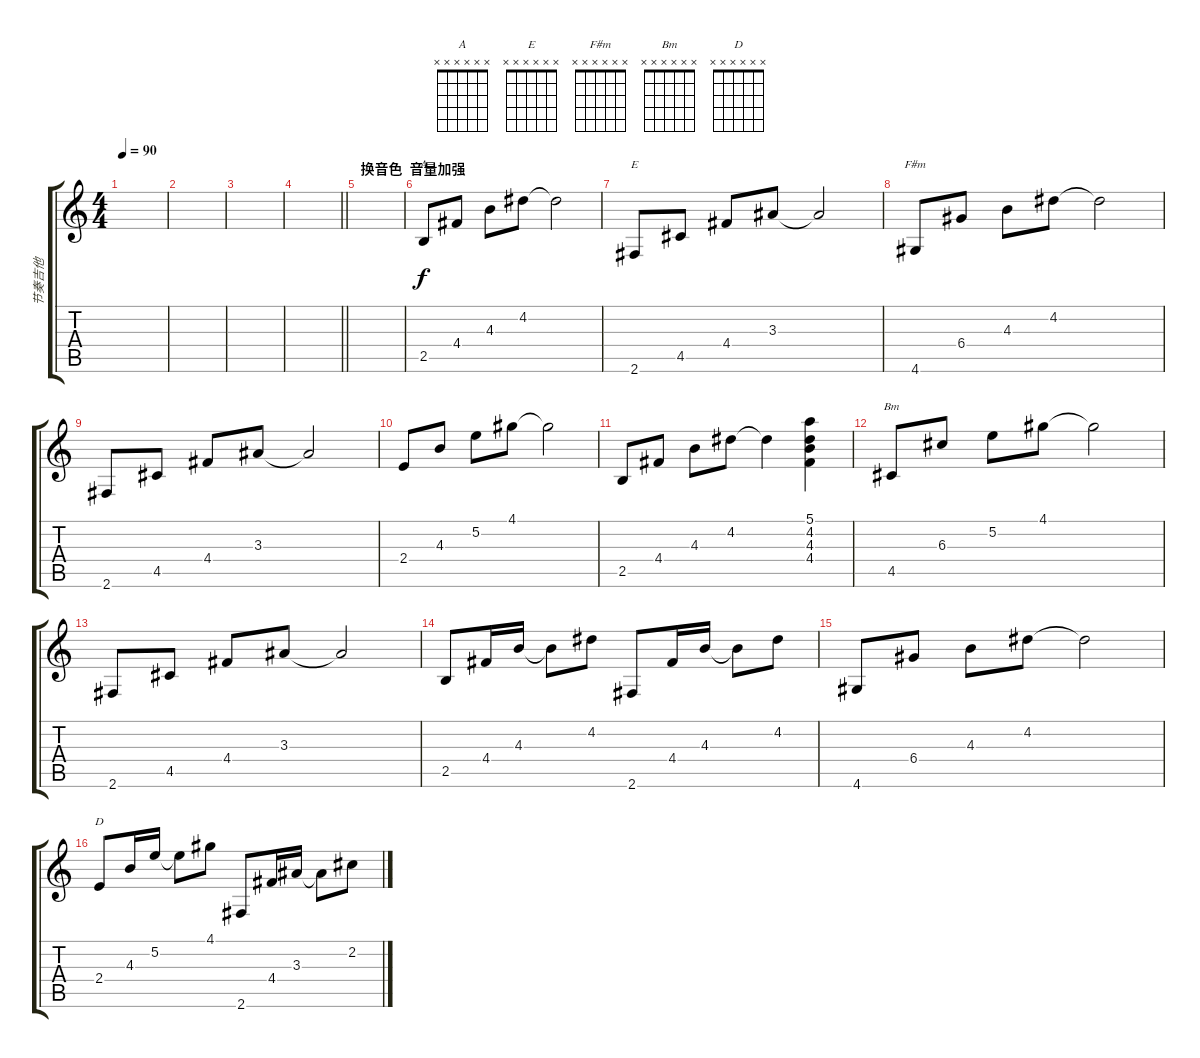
\track ("节奏吉他" "节奏吉他") {instrument acousticguitarsteel}
\staff {score tabs}
\tuning (E4 B3 G3 D3 A2 E2) {hide}
\chord ("A" x x x x x x)
\chord ("E" x x x x x x)
\chord ("F#m" x x x x x x)
\chord ("Bm" x x x x x x)
\chord ("D" x x x x x x)
\ts (4 4)
\tempo 90
\clef g2
\ks c
|
|
|
\barLineRight lightlight
|
\section ("" "换音色  音量加强")
|
2.5.8{ch "A"} 4.4.8 4.3.8 4.2.8 4.2{t}.2 |
2.6.8{ch "E"} 4.5.8 4.4.8 3.3.8 3.3{t}.2 |
4.6.8{ch "F#m"} 6.4.8 4.3.8 4.2.8 4.2{t}.2 |
2.6.8 4.5.8 4.4.8 3.3.8 3.3{t}.2 |
2.4.8 4.3.8 5.2.8 4.1.8 4.1{t}.2 |
2.5.8 4.4.8 4.3.8 4.2.8 4.2{t}.4 (5.1 4.2 4.3 4.4).4 |
4.5.8{ch "Bm"} 6.3.8 5.2.8 4.1.8 4.1{t}.2 |
2.6.8 4.5.8 4.4.8 3.3.8 3.3{t}.2 |
2.5.8 4.4.16 4.3.16 4.3{t}.8 4.2.8 2.6.8 4.4.16 4.3.16 4.3{t}.8 4.2.8 |
4.6.8 6.4.8 4.3.8 4.2.8 4.2{t}.2 |
2.4.8{ch "D"} 4.3.16 5.2.16 5.2{t}.8 4.1.8 2.6.8 4.4.16 3.3.16 3.3{t}.8 2.2.8
